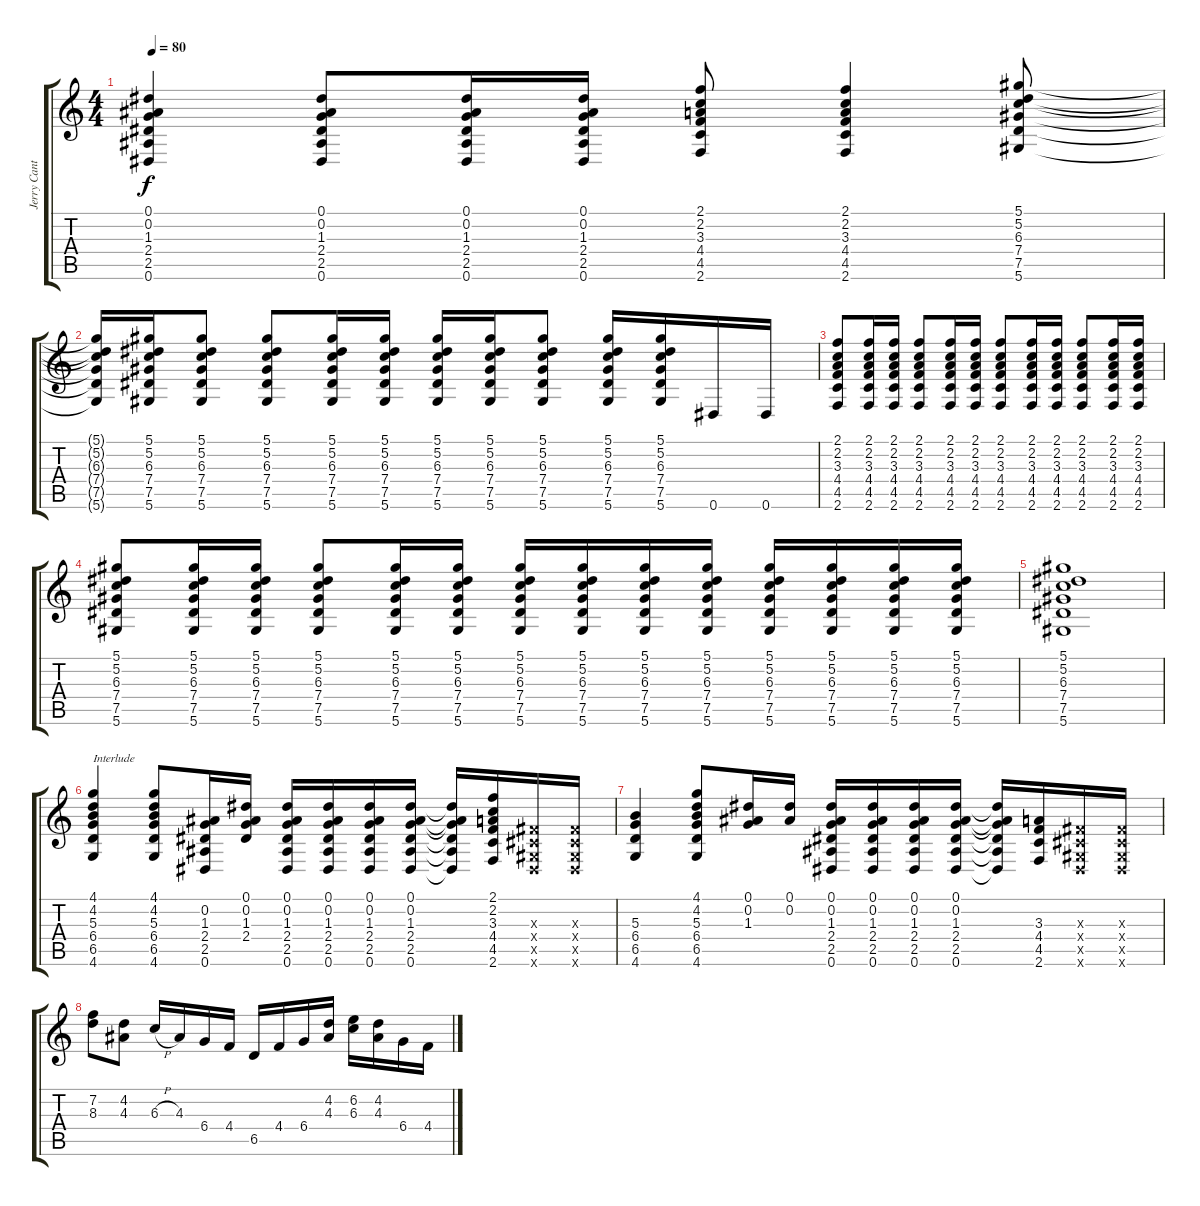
\track ("Jerry Cantrell" "Jerry Cant") {instrument acousticguitarsteel}
\staff {score tabs}
\tuning (Eb4 Bb3 Gb3 Db3 Ab2 Eb2) {hide}
\ts (4 4)
\tempo 80
\clef g2
\ks c
(0.1 0.2 1.3 2.4 2.5 0.6).4{dy f} (0.1 0.2 1.3 2.4 2.5 0.6).8 (0.1 0.2 1.3 2.4 2.5 0.6).16 (0.1 0.2 1.3 2.4 2.5 0.6).16 (2.1 2.2 3.3 4.4 4.5 2.6).8 (2.1 2.2 3.3 4.4 4.5 2.6).4 (5.1 5.2 6.3 7.4 7.5 5.6).8 |
(5.1{t} 5.2{t} 6.3{t} 7.4{t} 7.5{t} 5.6{t}).16 (5.1 5.2 6.3 7.4 7.5 5.6).16 (5.1 5.2 6.3 7.4 7.5 5.6).8 (5.1 5.2 6.3 7.4 7.5 5.6).8 (5.1 5.2 6.3 7.4 7.5 5.6).16 (5.1 5.2 6.3 7.4 7.5 5.6).16 (5.1 5.2 6.3 7.4 7.5 5.6).16 (5.1 5.2 6.3 7.4 7.5 5.6).16 (5.1 5.2 6.3 7.4 7.5 5.6).8 (5.1 5.2 6.3 7.4 7.5 5.6).16 (5.1 5.2 6.3 7.4 7.5 5.6).16 0.6.16 0.6.16 |
(2.1 2.2 3.3 4.4 4.5 2.6).8 (2.1 2.2 3.3 4.4 4.5 2.6).16 (2.1 2.2 3.3 4.4 4.5 2.6).16 (2.1 2.2 3.3 4.4 4.5 2.6).8 (2.1 2.2 3.3 4.4 4.5 2.6).16 (2.1 2.2 3.3 4.4 4.5 2.6).16 (2.1 2.2 3.3 4.4 4.5 2.6).8 (2.1 2.2 3.3 4.4 4.5 2.6).16 (2.1 2.2 3.3 4.4 4.5 2.6).16 (2.1 2.2 3.3 4.4 4.5 2.6).8 (2.1 2.2 3.3 4.4 4.5 2.6).16 (2.1 2.2 3.3 4.4 4.5 2.6).16 |
(5.1 5.2 6.3 7.4 7.5 5.6).8 (5.1 5.2 6.3 7.4 7.5 5.6).16 (5.1 5.2 6.3 7.4 7.5 5.6).16 (5.1 5.2 6.3 7.4 7.5 5.6).8 (5.1 5.2 6.3 7.4 7.5 5.6).16 (5.1 5.2 6.3 7.4 7.5 5.6).16 (5.1 5.2 6.3 7.4 7.5 5.6).16 (5.1 5.2 6.3 7.4 7.5 5.6).16 (5.1 5.2 6.3 7.4 7.5 5.6).16 (5.1 5.2 6.3 7.4 7.5 5.6).16 (5.1 5.2 6.3 7.4 7.5 5.6).16 (5.1 5.2 6.3 7.4 7.5 5.6).16 (5.1 5.2 6.3 7.4 7.5 5.6).16 (5.1 5.2 6.3 7.4 7.5 5.6).16 |
(5.1 5.2 6.3 7.4 7.5 5.6).1 |
(4.1 4.2 5.3 6.4 6.5 4.6).4{txt "Interlude"} (4.1 4.2 5.3 6.4 6.5 4.6).8 (0.2 1.3 2.4 2.5 0.6).16 (0.1 0.2 1.3 2.4).16 (0.1 0.2 1.3 2.4 2.5 0.6).16 (0.1 0.2 1.3 2.4 2.5 0.6).16 (0.1 0.2 1.3 2.4 2.5 0.6).16 (0.1 0.2 1.3 2.4 2.5 0.6).16 (0.1{t} 0.2{t} 1.3{t} 2.4{t} 2.5{t} 0.6{t}).16 (2.1 2.2 3.3 4.4 4.5 2.6).16 (0.3{x} 0.4{x} 0.5{x} 0.6{x}).16 (0.3{x} 0.4{x} 0.5{x} 0.6{x}).16 |
(5.3 6.4 6.5 4.6).4 (4.1 4.2 5.3 6.4 6.5 4.6).8 (0.1 0.2 1.3).16 (0.1 0.2).16 (0.1 0.2 1.3 2.4 2.5 0.6).16 (0.1 0.2 1.3 2.4 2.5 0.6).16 (0.1 0.2 1.3 2.4 2.5 0.6).16 (0.1 0.2 1.3 2.4 2.5 0.6).16 (0.1{t} 0.2{t} 1.3{t} 2.4{t} 2.5{t} 0.6{t}).16 (3.3 4.4 4.5 2.6).16 (0.3{x} 0.4{x} 0.5{x} 0.6{x}).16 (0.3{x} 0.4{x} 0.5{x} 0.6{x}).16 |
(7.2 8.3).8 (4.2 4.3).8 6.3{h}.16 4.3.16 6.4.16 4.4.16 6.5.16 4.4.16 6.4.16 (4.2 4.3).16 (6.2 6.3).16 (4.2 4.3).16 6.4.16 4.4.16
